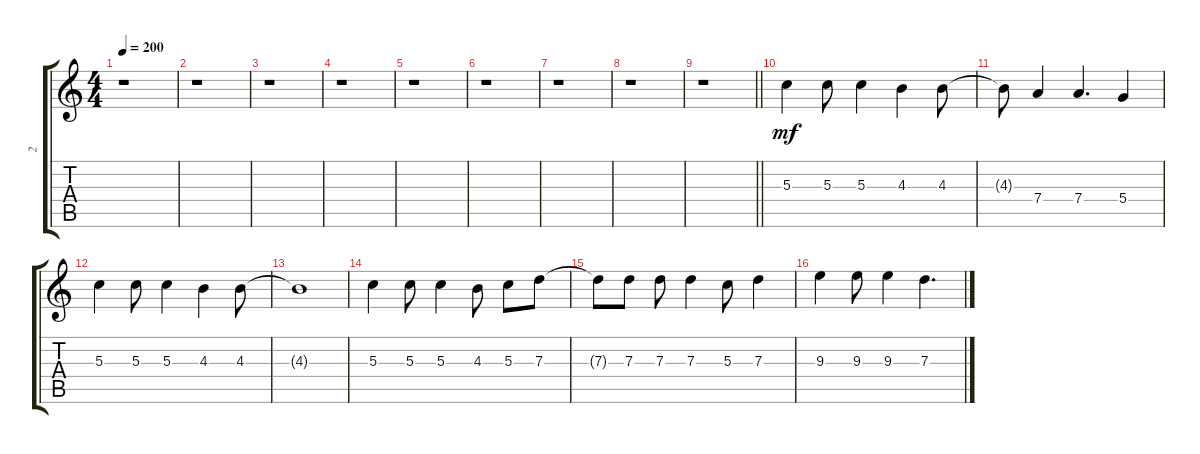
\track ("2" "2") {instrument distortionguitar}
\staff {score tabs}
\tuning (E4 B3 G3 D3 A2 E2) {hide}
\ts (4 4)
\tempo 200
\clef g2
\ks c
r.1{dy mf} |
r.1 |
r.1 |
r.1 |
r.1 |
r.1 |
r.1 |
r.1 |
\barLineRight lightlight
r.1 |
5.3.4 5.3.8 5.3.4 4.3.4 4.3.8 |
4.3{t}.8 7.4.4 7.4.4{d} 5.4.4 |
5.3.4 5.3.8 5.3.4 4.3.4 4.3.8 |
4.3{t}.1 |
5.3.4 5.3.8 5.3.4 4.3.8 5.3.8 7.3.8 |
7.3{t}.8 7.3.8 7.3.8 7.3.4 5.3.8 7.3.4 |
9.3.4 9.3.8 9.3.4 7.3.4{d}
